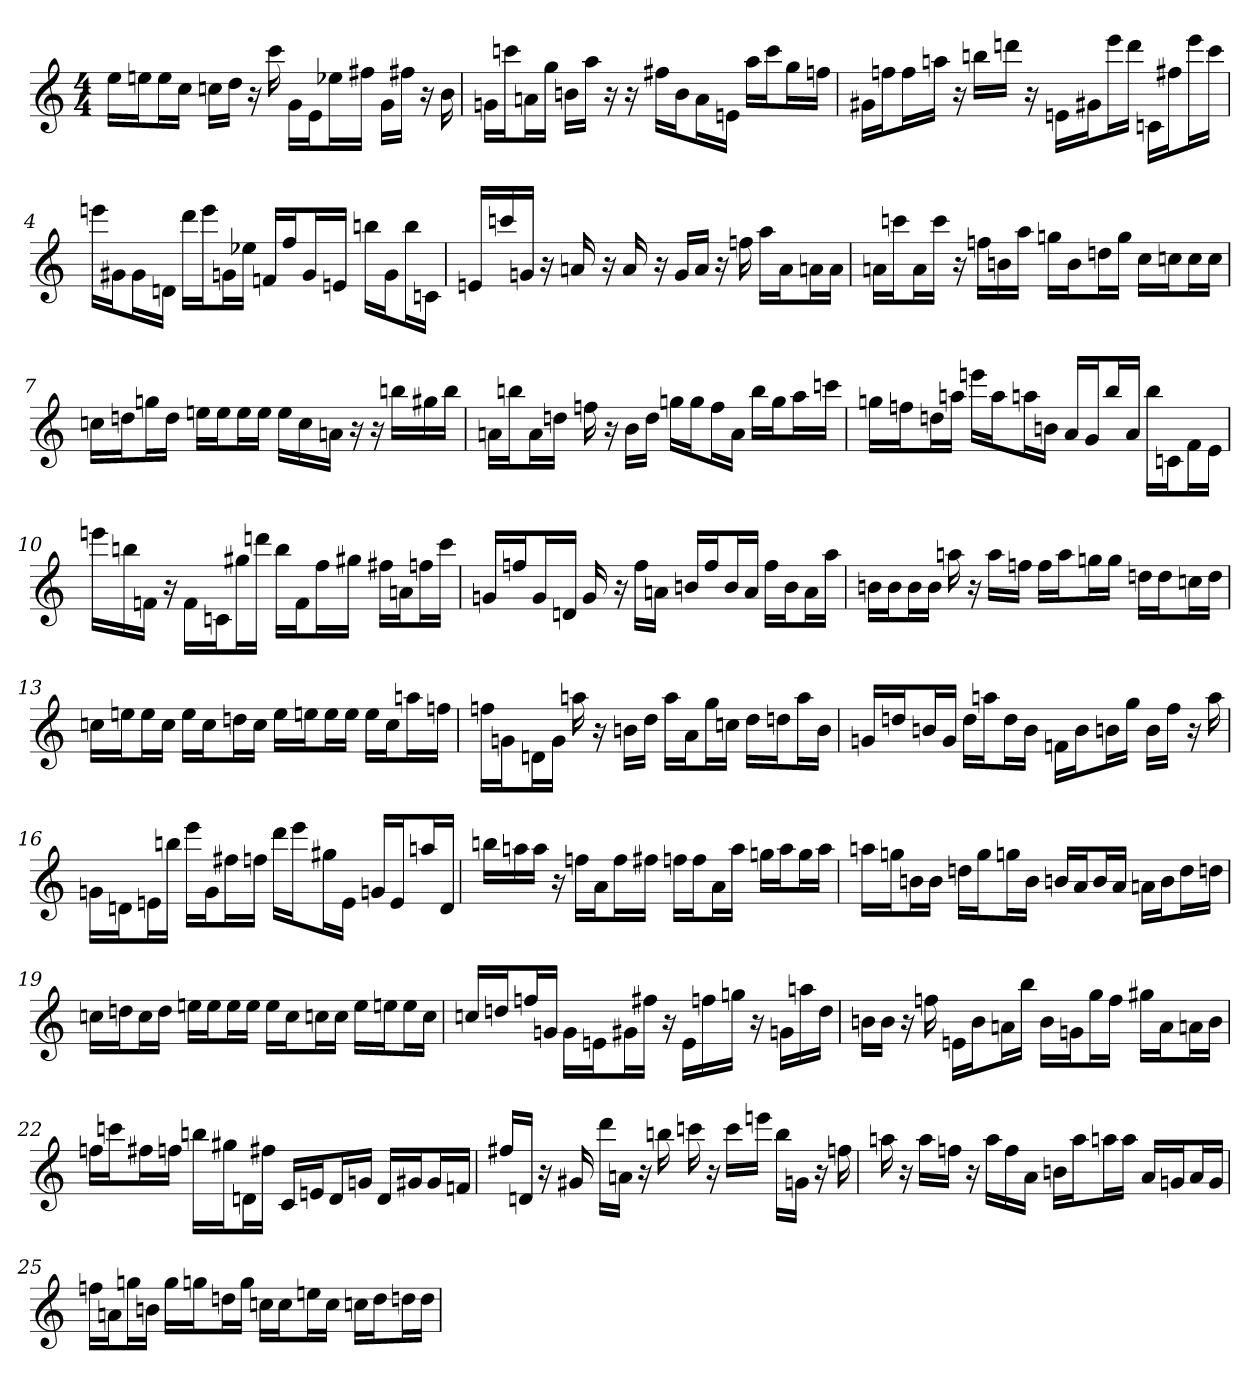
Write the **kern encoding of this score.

**kern
*part1
*staff1
*clefG2
*M4/4
=1
16ee\LL
16een\J
16ee\L
16cc\JJ
16ccn\LL
16dd\JJ
16r
16ccc
16g\LL
16e\J
16ee-X\L
16ff#X\JJ
16g\LL
16ff#X\JJ
16r
16b
=2
16gn\LL
16cccn\J
16an\L
16gg\JJ
16bn\LL
16aa\JJ
16r
16r
16ff#X\LL
16b\J
16a\L
16en\JJ
16aa\LL
16ccc\J
16gg\L
16ffn\JJ
=3
16g#X\LL
16ffn\J
16ff\L
16aan\JJ
16r
16bbn\LL
16dddn\JJ
16r
16en\LL
16g#X\J
16eee\L
16ddd\JJ
16cn\LL
16ff#X\J
16eee\L
16ccc\JJ
=4
16eeen\LL
16g#X\J
16g#\L
16dn\JJ
16ddd\LL
16eee\J
16gn\L
16ee-X\JJ
16fn/LL
16ff/J
16g/L
16en/JJ
16bbn\LL
16g\J
16bb\L
16cn\JJ
=5
16en/LL
16cccn/
16gn/JJ
16r
16an
16r
16a
16r
16g/LL
16a/JJ
16r
16ffn
16aa\LL
16a\J
16an\L
16a\JJ
=6
16an\LL
16cccn\J
16a\L
16ccc\JJ
16r
16ffn\LL
16bn\
16aa\JJ
16ggn\LL
16b\J
16ddn\L
16gg\JJ
16cc\LL
16ccn\J
16cc\L
16cc\JJ
=7
16ccn\LL
16ddn\J
16ggn\L
16dd\JJ
16een\LL
16ee\J
16ee\L
16ee\JJ
16ee\LL
16cc\
16an\JJ
16r
16r
16bbn\LL
16gg#X\
16bb\JJ
=8
16an\LL
16bbn\J
16a\L
16ddn\JJ
16ffn
16r
16b\LL
16dd\JJ
16ggn\LL
16gg\J
16ff\L
16a\JJ
16bb\LL
16gg\J
16aa\L
16cccn\JJ
=9
16ggn\LL
16ffn\J
16ddn\L
16aan\JJ
16eeen\LL
16aa\J
16aan\L
16bn\JJ
16a/LL
16g/J
16bb/L
16a/JJ
16bb\LL
16cn\J
16f\L
16e\JJ
=10
16eeen\LL
16bbn\
16fn\JJ
16r
16f\LL
16cn\J
16gg#X\L
16dddn\JJ
16bb\LL
16f\J
16ff\L
16gg#X\JJ
16ff#X\LL
16an\J
16ffn\L
16ccc\JJ
=11
16gn/LL
16ffn/J
16g/L
16dn/JJ
16g
16r
16ff\LL
16an\JJ
16bn/LL
16ff/J
16b/L
16a/JJ
16ff\LL
16b\J
16a\L
16aa\JJ
=12
16bn\LL
16b\J
16b\L
16b\JJ
16aan
16r
16aa\LL
16ffn\JJ
16ff\LL
16aa\J
16ggn\L
16gg\JJ
16ddn\LL
16dd\J
16ccn\L
16dd\JJ
=13
16ccn\LL
16een\J
16ee\L
16cc\JJ
16ee\LL
16cc\J
16ddn\L
16cc\JJ
16ee\LL
16een\J
16ee\L
16ee\JJ
16ee\LL
16cc\J
16aan\L
16ffn\JJ
=14
16ffn\LL
16gn\J
16dn\L
16g\JJ
16aan
16r
16bn\LL
16dd\JJ
16aa\LL
16a\J
16gg\L
16ccn\JJ
16dd\LL
16ddn\J
16aa\L
16b\JJ
=15
16gn/LL
16ddn/J
16bn/L
16g/JJ
16dd\LL
16aan\J
16dd\L
16b\JJ
16fn\LL
16b\J
16bn\L
16gg\JJ
16b\LL
16ff\JJ
16r
16aa
=16
16gn\LL
16dn\J
16en\L
16bbn\JJ
16eee\LL
16g\J
16ff#X\L
16ffn\JJ
16ddd\LL
16eee\J
16gg#X\L
16e\JJ
16gn/LL
16e/J
16aan/L
16d/JJ
=17
16bbn\LL
16aan\
16aa\JJ
16r
16ffn\LL
16a\J
16ff\L
16ff#X\JJ
16ffn\LL
16ff\J
16a\L
16aa\JJ
16ggn\LL
16aa\J
16gg\L
16aa\JJ
=18
16aan\LL
16ggn\J
16bn\L
16b\JJ
16ddn\LL
16gg\J
16ggn\L
16b\JJ
16bn/LL
16a/J
16b/L
16a/JJ
16an\LL
16b\J
16dd\L
16ddn\JJ
=19
16ccn\LL
16ddn\J
16cc\L
16dd\JJ
16een\LL
16ee\J
16ee\L
16ee\JJ
16ee\LL
16cc\J
16ccn\L
16cc\JJ
16ee\LL
16een\J
16ee\L
16cc\JJ
=20
16ccn/LL
16ddn/J
16ffn/L
16gn/JJ
16g\LL
16en\J
16g#X\L
16ff#X\JJ
16r
16e\LL
16ffn\
16ggn\JJ
16r
16gn\LL
16aan\
16dd\JJ
=21
16bn\LL
16b\JJ
16r
16ffn
16en\LL
16b\J
16an\L
16bb\JJ
16b\LL
16gn\J
16gg\L
16ff\JJ
16gg#X\LL
16a\J
16an\L
16b\JJ
=22
16ffn\LL
16cccn\J
16ff#X\L
16ffn\JJ
16bbn\LL
16gg#X\J
16dn\L
16ff#X\JJ
16c/LL
16en/J
16d/L
16gn/JJ
16d/LL
16g#X/J
16g#/L
16fn/JJ
=23
16ff#X/LL
16dn/JJ
16r
16g#X
16ddd\LL
16an\JJ
16r
16bbn
16cccn
16r
16ccc\LL
16eeen\JJ
16bb\LL
16gn\JJ
16r
16ffn
=24
16aan
16r
16aa\LL
16ffn\JJ
16r
16aa\LL
16ff\
16a\JJ
16bn\LL
16aa\J
16aan\L
16aa\JJ
16a/LL
16gn/J
16a/L
16g/JJ
=25
16ffn\LL
16an\J
16ggn\L
16bn\JJ
16gg\LL
16ggn\J
16ddn\L
16gg\JJ
16ccn\LL
16cc\J
16een\L
16cc\JJ
16ccn\LL
16dd\J
16ddn\L
16dd\JJ
=
*-
